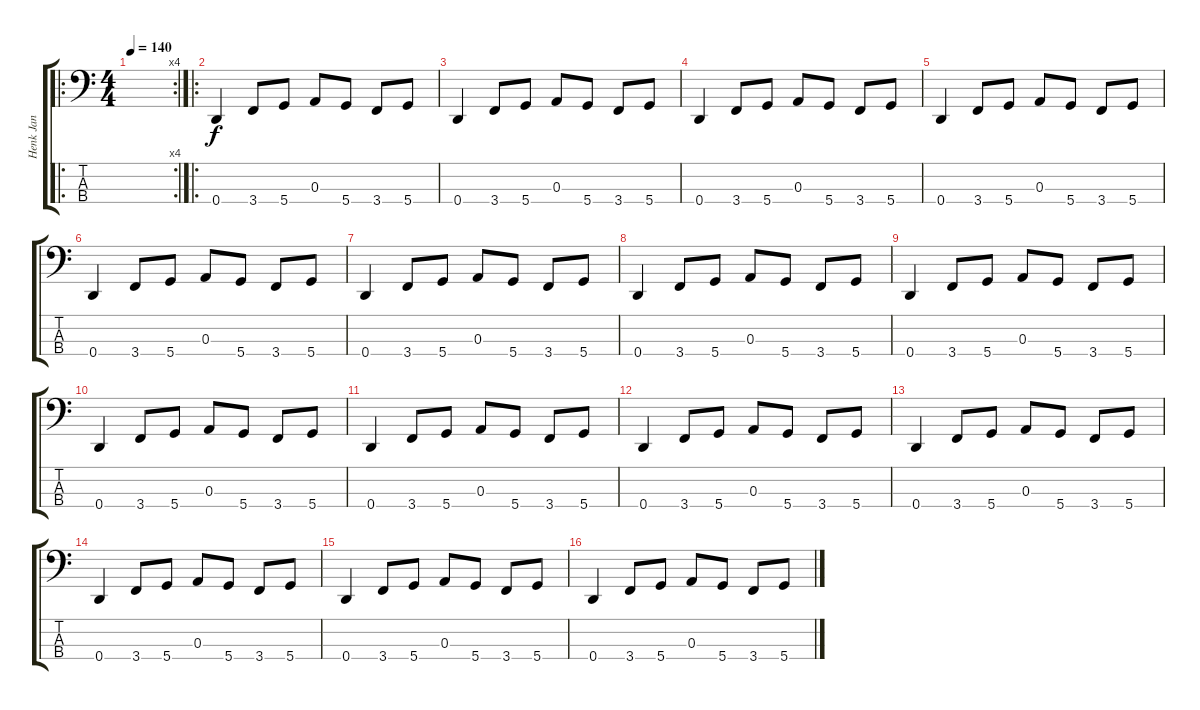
\track ("Henk Jan" "Henk Jan") {instrument electricbassfinger}
\staff {score tabs}
\tuning (G2 D2 A1 D1) {hide}
\ro
\rc 4
\ts (4 4)
\tempo 140
\clef f4
\ks c
|
\ro
0.4.4 3.4.8 5.4.8 0.3.8 5.4.8 3.4.8 5.4.8 |
0.4.4 3.4.8 5.4.8 0.3.8 5.4.8 3.4.8 5.4.8 |
0.4.4 3.4.8 5.4.8 0.3.8 5.4.8 3.4.8 5.4.8 |
0.4.4 3.4.8 5.4.8 0.3.8 5.4.8 3.4.8 5.4.8 |
0.4.4 3.4.8 5.4.8 0.3.8 5.4.8 3.4.8 5.4.8 |
0.4.4 3.4.8 5.4.8 0.3.8 5.4.8 3.4.8 5.4.8 |
0.4.4 3.4.8 5.4.8 0.3.8 5.4.8 3.4.8 5.4.8 |
0.4.4 3.4.8 5.4.8 0.3.8 5.4.8 3.4.8 5.4.8 |
0.4.4 3.4.8 5.4.8 0.3.8 5.4.8 3.4.8 5.4.8 |
0.4.4 3.4.8 5.4.8 0.3.8 5.4.8 3.4.8 5.4.8 |
0.4.4 3.4.8 5.4.8 0.3.8 5.4.8 3.4.8 5.4.8 |
0.4.4 3.4.8 5.4.8 0.3.8 5.4.8 3.4.8 5.4.8 |
0.4.4 3.4.8 5.4.8 0.3.8 5.4.8 3.4.8 5.4.8 |
0.4.4 3.4.8 5.4.8 0.3.8 5.4.8 3.4.8 5.4.8 |
0.4.4 3.4.8 5.4.8 0.3.8 5.4.8 3.4.8 5.4.8
